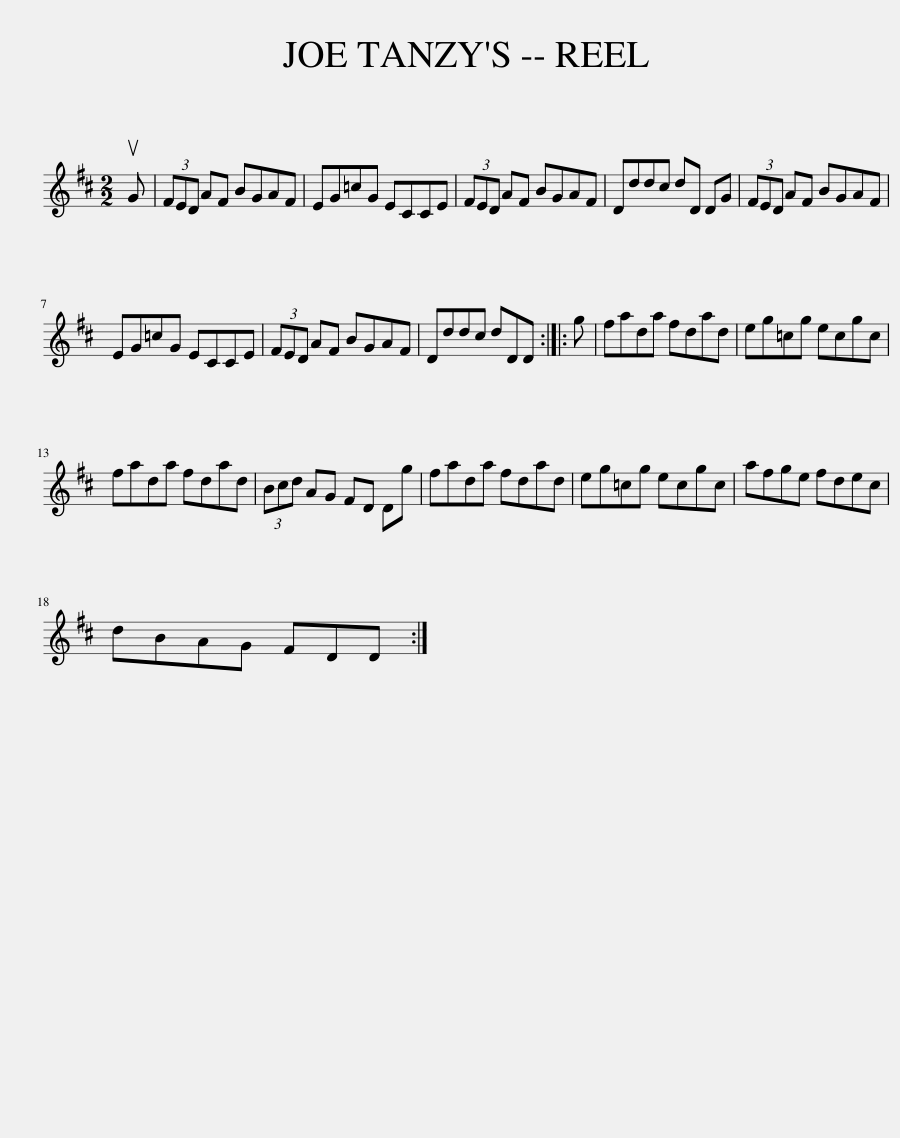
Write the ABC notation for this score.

X:1
L:1/8
M:2/2
I:linebreak $
K:D
V:1 treble
V:1
 uG | (3FED AF BGAF | EG=cG ECCE | (3FED AF BGAF | Dddc dD DG | %5
 (3FED AF BGAF |$ EG=cG ECCE | (3FED AF BGAF | Dddc dDD :: g | %10
 fada fdad | eg=cg ecgc |$ fada fdad | (3Bcd AG FD Dg | fada fdad | %15
 eg=cg ecgc | afge fdec |$ dBAG FDD :| %18
